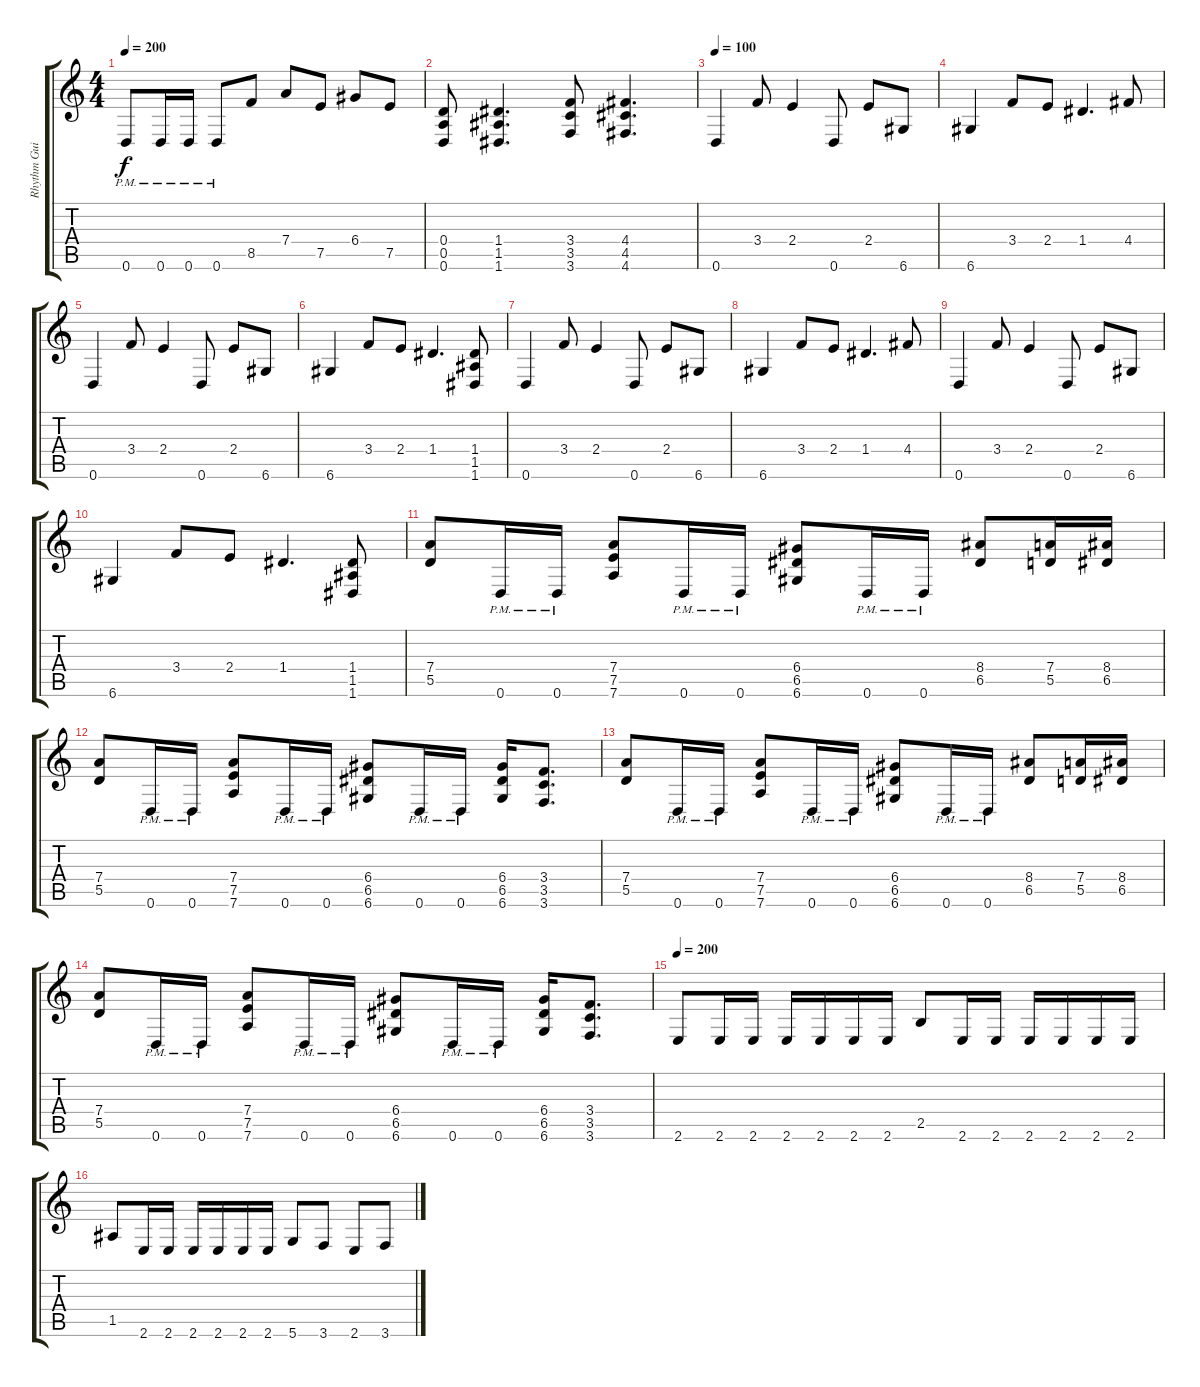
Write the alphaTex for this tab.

\track ("Rhythm Guitar" "Rhythm Gui") {instrument distortionguitar}
\staff {score tabs}
\tuning (E4 B3 G3 D3 A2 D2) {hide}
\ts (4 4)
\tempo 200
\clef g2
\ks c
0.6{pm}.8{dy f} 0.6{pm}.16 0.6{pm}.16 0.6{pm}.8 8.5.8 7.4.8 7.5.8 6.4.8 7.5.8 |
(0.4 0.5 0.6).8 (1.4 1.5 1.6).4{d} (3.4 3.5 3.6).8 (4.4 4.5 4.6).4{d} |
\tempo 100
0.6.4 3.4.8 2.4.4 0.6.8 2.4.8 6.6.8 |
6.6.4 3.4.8 2.4.8 1.4.4{d} 4.4.8 |
0.6.4 3.4.8 2.4.4 0.6.8 2.4.8 6.6.8 |
6.6.4 3.4.8 2.4.8 1.4.4{d} (1.4 1.5 1.6).8 |
0.6.4 3.4.8 2.4.4 0.6.8 2.4.8 6.6.8 |
6.6.4 3.4.8 2.4.8 1.4.4{d} 4.4.8 |
0.6.4 3.4.8 2.4.4 0.6.8 2.4.8 6.6.8 |
6.6.4 3.4.8 2.4.8 1.4.4{d} (1.4 1.5 1.6).8 |
(7.4 5.5).8 0.6{pm}.16 0.6{pm}.16 (7.4 7.5 7.6).8 0.6{pm}.16 0.6{pm}.16 (6.4 6.5 6.6).8 0.6{pm}.16 0.6{pm}.16 (8.4 6.5).8 (7.4 5.5).16 (8.4 6.5).16 |
(7.4 5.5).8 0.6{pm}.16 0.6{pm}.16 (7.4 7.5 7.6).8 0.6{pm}.16 0.6{pm}.16 (6.4 6.5 6.6).8 0.6{pm}.16 0.6{pm}.16 (6.4 6.5 6.6).16 (3.4 3.5 3.6).8{d} |
(7.4 5.5).8 0.6{pm}.16 0.6{pm}.16 (7.4 7.5 7.6).8 0.6{pm}.16 0.6{pm}.16 (6.4 6.5 6.6).8 0.6{pm}.16 0.6{pm}.16 (8.4 6.5).8 (7.4 5.5).16 (8.4 6.5).16 |
(7.4 5.5).8 0.6{pm}.16 0.6{pm}.16 (7.4 7.5 7.6).8 0.6{pm}.16 0.6{pm}.16 (6.4 6.5 6.6).8 0.6{pm}.16 0.6{pm}.16 (6.4 6.5 6.6).16 (3.4 3.5 3.6).8{d} |
\tempo 200
2.6.8 2.6.16 2.6.16 2.6.16 2.6.16 2.6.16 2.6.16 2.5.8 2.6.16 2.6.16 2.6.16 2.6.16 2.6.16 2.6.16 |
1.5.8 2.6.16 2.6.16 2.6.16 2.6.16 2.6.16 2.6.16 5.6.8 3.6.8 2.6.8 3.6.8
